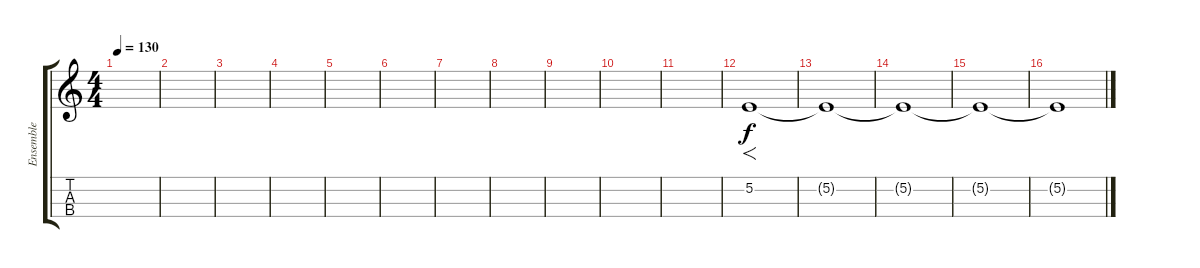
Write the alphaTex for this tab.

\track ("Ensemble" "Ensemble") {instrument stringensemble2}
\staff {score tabs}
\tuning (E4 B3 G3 D3) {hide}
\ts (4 4)
\tempo 130
\clef g2
\ks c
|
|
|
|
|
|
|
|
|
|
|
5.2.1{f} |
5.2{t}.1 |
5.2{t}.1 |
5.2{t}.1 |
5.2{t}.1
